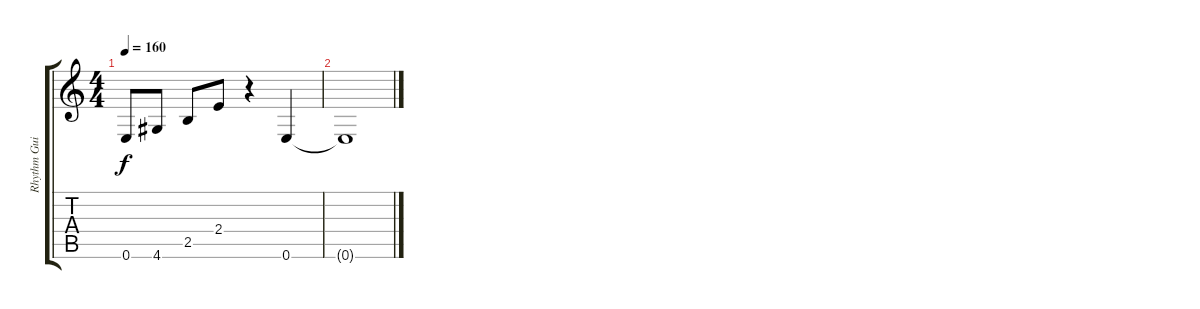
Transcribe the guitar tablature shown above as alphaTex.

\track ("Rhythm Guitar" "Rhythm Gui") {instrument electricguitarclean}
\staff {score tabs}
\tuning (E4 B3 G3 D3 A2 E2) {hide}
\ts (4 4)
\tempo 160
\clef g2
\ks c
0.6.8{dy f} 4.6.8 2.5.8 2.4.8 r.4 0.6.4 |
0.6{t}.1
